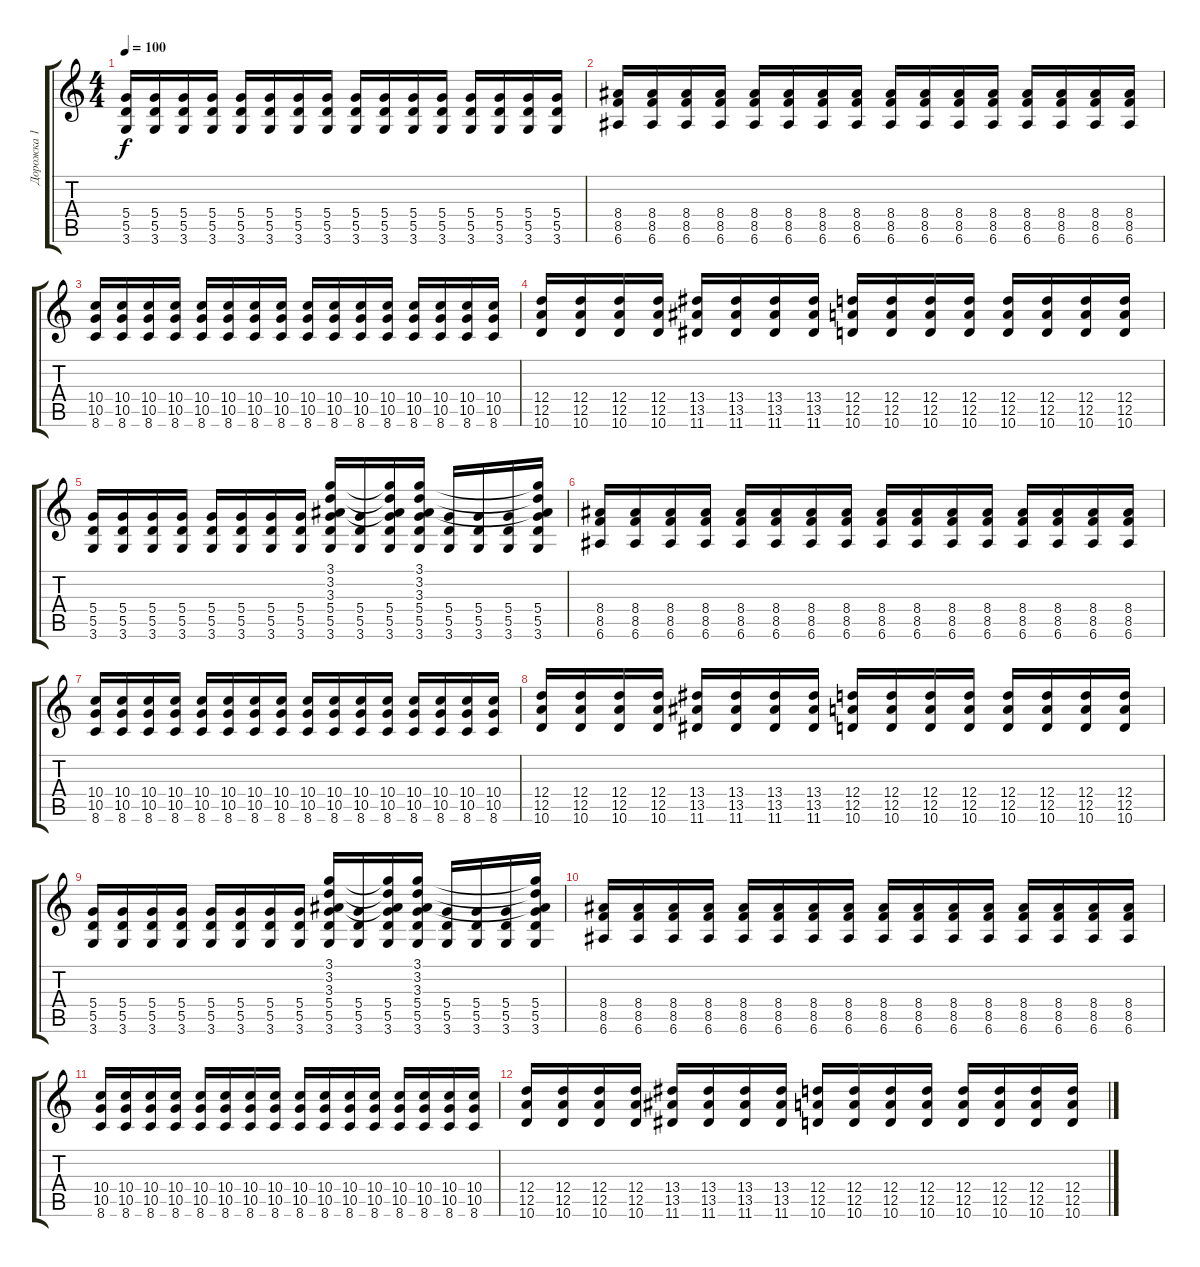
\track ("Дорожка 1" "Дорожка 1") {instrument electricguitarclean}
\staff {score tabs}
\tuning (E4 B3 G3 D3 A2 E2) {hide}
\ts (4 4)
\tempo 100
\clef g2
\ks c
(5.4 5.5 3.6).16{dy f} (5.4 5.5 3.6).16 (5.4 5.5 3.6).16 (5.4 5.5 3.6).16 (5.4 5.5 3.6).16 (5.4 5.5 3.6).16 (5.4 5.5 3.6).16 (5.4 5.5 3.6).16 (5.4 5.5 3.6).16 (5.4 5.5 3.6).16 (5.4 5.5 3.6).16 (5.4 5.5 3.6).16 (5.4 5.5 3.6).16 (5.4 5.5 3.6).16 (5.4 5.5 3.6).16 (5.4 5.5 3.6).16 |
(8.4 8.5 6.6).16 (8.4 8.5 6.6).16 (8.4 8.5 6.6).16 (8.4 8.5 6.6).16 (8.4 8.5 6.6).16 (8.4 8.5 6.6).16 (8.4 8.5 6.6).16 (8.4 8.5 6.6).16 (8.4 8.5 6.6).16 (8.4 8.5 6.6).16 (8.4 8.5 6.6).16 (8.4 8.5 6.6).16 (8.4 8.5 6.6).16 (8.4 8.5 6.6).16 (8.4 8.5 6.6).16 (8.4 8.5 6.6).16 |
(10.4 10.5 8.6).16 (10.4 10.5 8.6).16 (10.4 10.5 8.6).16 (10.4 10.5 8.6).16 (10.4 10.5 8.6).16 (10.4 10.5 8.6).16 (10.4 10.5 8.6).16 (10.4 10.5 8.6).16 (10.4 10.5 8.6).16 (10.4 10.5 8.6).16 (10.4 10.5 8.6).16 (10.4 10.5 8.6).16 (10.4 10.5 8.6).16 (10.4 10.5 8.6).16 (10.4 10.5 8.6).16 (10.4 10.5 8.6).16 |
(12.4 12.5 10.6).16 (12.4 12.5 10.6).16 (12.4 12.5 10.6).16 (12.4 12.5 10.6).16 (13.4 13.5 11.6).16 (13.4 13.5 11.6).16 (13.4 13.5 11.6).16 (13.4 13.5 11.6).16 (12.4 12.5 10.6).16 (12.4 12.5 10.6).16 (12.4 12.5 10.6).16 (12.4 12.5 10.6).16 (12.4 12.5 10.6).16 (12.4 12.5 10.6).16 (12.4 12.5 10.6).16 (12.4 12.5 10.6).16 |
(5.4 5.5 3.6).16 (5.4 5.5 3.6).16 (5.4 5.5 3.6).16 (5.4 5.5 3.6).16 (5.4 5.5 3.6).16 (5.4 5.5 3.6).16 (5.4 5.5 3.6).16 (5.4 5.5 3.6).16 (3.1 3.2 3.3 5.4 5.5 3.6).16 (5.4 5.5 3.6).16 (3.1{t} 3.2{t} 3.3{t} 5.4 5.5 3.6).16 (3.1 3.2 3.3 5.4 5.5 3.6).16 (5.4 5.5 3.6).16 (5.4 5.5 3.6).16 (5.4 5.5 3.6).16 (3.1{t} 3.2{t} 3.3{t} 5.4 5.5 3.6).16 |
(8.4 8.5 6.6).16 (8.4 8.5 6.6).16 (8.4 8.5 6.6).16 (8.4 8.5 6.6).16 (8.4 8.5 6.6).16 (8.4 8.5 6.6).16 (8.4 8.5 6.6).16 (8.4 8.5 6.6).16 (8.4 8.5 6.6).16 (8.4 8.5 6.6).16 (8.4 8.5 6.6).16 (8.4 8.5 6.6).16 (8.4 8.5 6.6).16 (8.4 8.5 6.6).16 (8.4 8.5 6.6).16 (8.4 8.5 6.6).16 |
(10.4 10.5 8.6).16 (10.4 10.5 8.6).16 (10.4 10.5 8.6).16 (10.4 10.5 8.6).16 (10.4 10.5 8.6).16 (10.4 10.5 8.6).16 (10.4 10.5 8.6).16 (10.4 10.5 8.6).16 (10.4 10.5 8.6).16 (10.4 10.5 8.6).16 (10.4 10.5 8.6).16 (10.4 10.5 8.6).16 (10.4 10.5 8.6).16 (10.4 10.5 8.6).16 (10.4 10.5 8.6).16 (10.4 10.5 8.6).16 |
(12.4 12.5 10.6).16 (12.4 12.5 10.6).16 (12.4 12.5 10.6).16 (12.4 12.5 10.6).16 (13.4 13.5 11.6).16 (13.4 13.5 11.6).16 (13.4 13.5 11.6).16 (13.4 13.5 11.6).16 (12.4 12.5 10.6).16 (12.4 12.5 10.6).16 (12.4 12.5 10.6).16 (12.4 12.5 10.6).16 (12.4 12.5 10.6).16 (12.4 12.5 10.6).16 (12.4 12.5 10.6).16 (12.4 12.5 10.6).16 |
(5.4 5.5 3.6).16 (5.4 5.5 3.6).16 (5.4 5.5 3.6).16 (5.4 5.5 3.6).16 (5.4 5.5 3.6).16 (5.4 5.5 3.6).16 (5.4 5.5 3.6).16 (5.4 5.5 3.6).16 (3.1 3.2 3.3 5.4 5.5 3.6).16 (5.4 5.5 3.6).16 (3.1{t} 3.2{t} 3.3{t} 5.4 5.5 3.6).16 (3.1 3.2 3.3 5.4 5.5 3.6).16 (5.4 5.5 3.6).16 (5.4 5.5 3.6).16 (5.4 5.5 3.6).16 (3.1{t} 3.2{t} 3.3{t} 5.4 5.5 3.6).16 |
(8.4 8.5 6.6).16 (8.4 8.5 6.6).16 (8.4 8.5 6.6).16 (8.4 8.5 6.6).16 (8.4 8.5 6.6).16 (8.4 8.5 6.6).16 (8.4 8.5 6.6).16 (8.4 8.5 6.6).16 (8.4 8.5 6.6).16 (8.4 8.5 6.6).16 (8.4 8.5 6.6).16 (8.4 8.5 6.6).16 (8.4 8.5 6.6).16 (8.4 8.5 6.6).16 (8.4 8.5 6.6).16 (8.4 8.5 6.6).16 |
(10.4 10.5 8.6).16 (10.4 10.5 8.6).16 (10.4 10.5 8.6).16 (10.4 10.5 8.6).16 (10.4 10.5 8.6).16 (10.4 10.5 8.6).16 (10.4 10.5 8.6).16 (10.4 10.5 8.6).16 (10.4 10.5 8.6).16 (10.4 10.5 8.6).16 (10.4 10.5 8.6).16 (10.4 10.5 8.6).16 (10.4 10.5 8.6).16 (10.4 10.5 8.6).16 (10.4 10.5 8.6).16 (10.4 10.5 8.6).16 |
(12.4 12.5 10.6).16 (12.4 12.5 10.6).16 (12.4 12.5 10.6).16 (12.4 12.5 10.6).16 (13.4 13.5 11.6).16 (13.4 13.5 11.6).16 (13.4 13.5 11.6).16 (13.4 13.5 11.6).16 (12.4 12.5 10.6).16 (12.4 12.5 10.6).16 (12.4 12.5 10.6).16 (12.4 12.5 10.6).16 (12.4 12.5 10.6).16 (12.4 12.5 10.6).16 (12.4 12.5 10.6).16 (12.4 12.5 10.6).16
